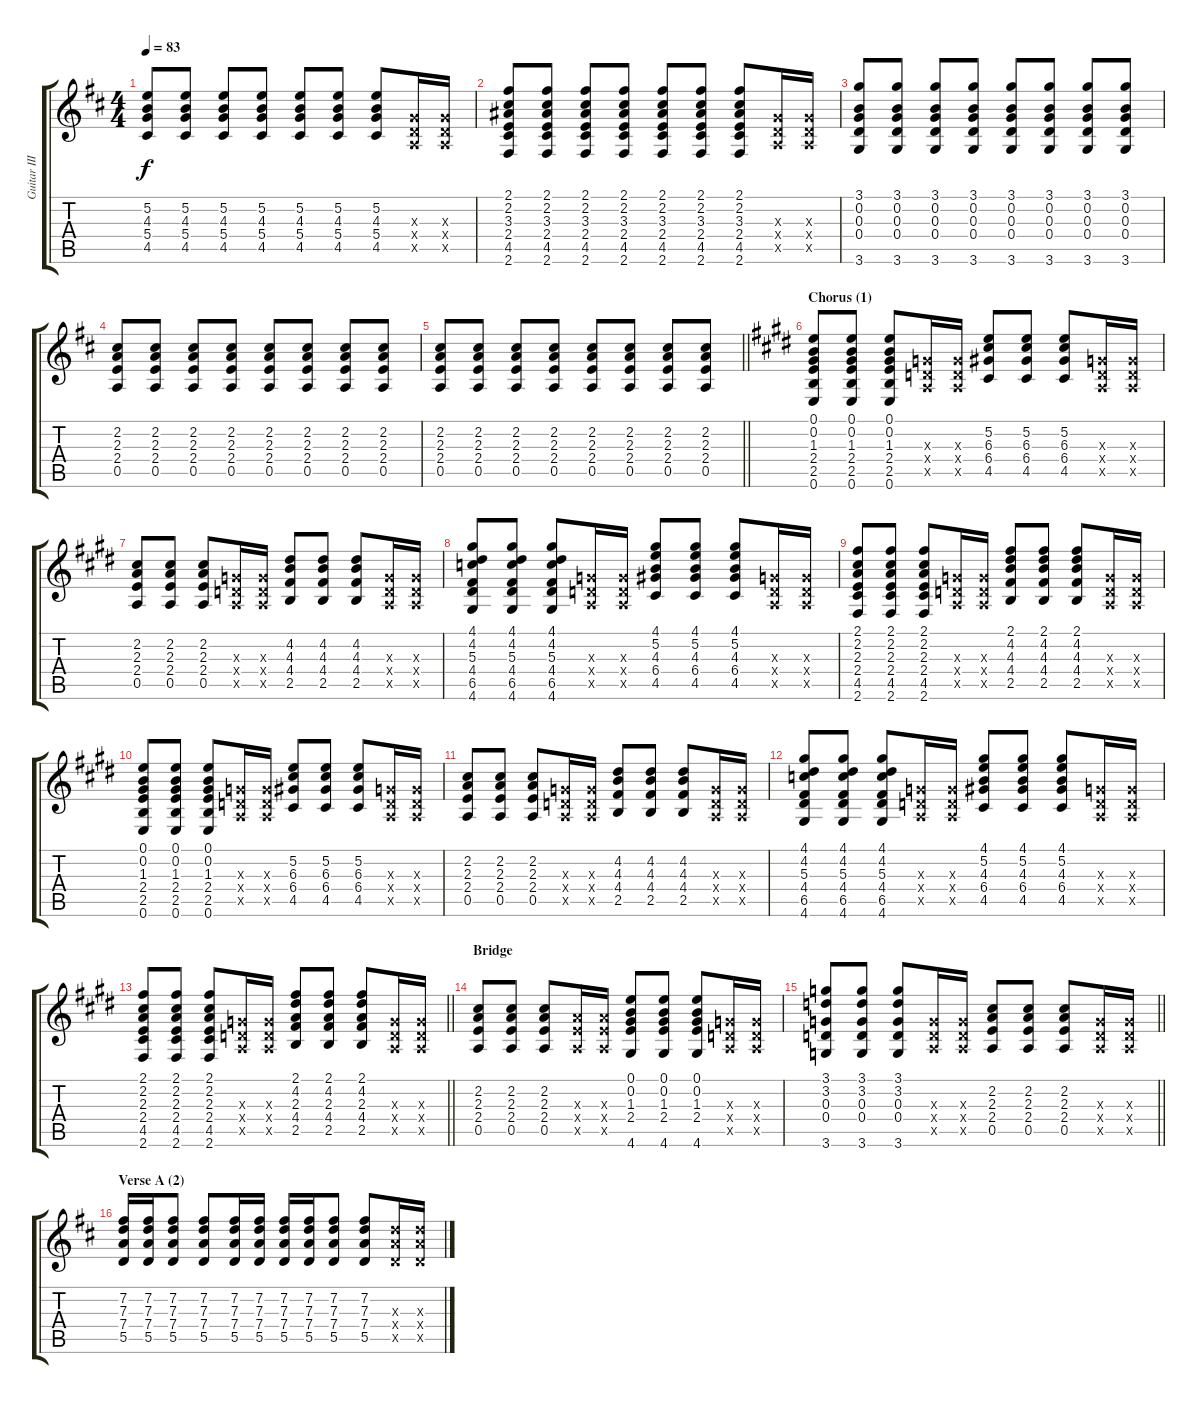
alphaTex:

\track ("Guitar III" "Guitar III") {instrument acousticguitarsteel}
\staff {score tabs}
\tuning (E4 B3 G3 D3 A2 E2) {hide}
\ts (4 4)
\tempo 83
\clef g2
\ks d
(5.2 4.3 5.4 4.5).8{dy f} (5.2 4.3 5.4 4.5).8 (5.2 4.3 5.4 4.5).8 (5.2 4.3 5.4 4.5).8 (5.2 4.3 5.4 4.5).8 (5.2 4.3 5.4 4.5).8 (5.2 4.3 5.4 4.5).8 (0.3{x} 0.4{x} 0.5{x}).16 (0.3{x} 0.4{x} 0.5{x}).16 |
(2.1 2.2 3.3 2.4 4.5 2.6).8 (2.1 2.2 3.3 2.4 4.5 2.6).8 (2.1 2.2 3.3 2.4 4.5 2.6).8 (2.1 2.2 3.3 2.4 4.5 2.6).8 (2.1 2.2 3.3 2.4 4.5 2.6).8 (2.1 2.2 3.3 2.4 4.5 2.6).8 (2.1 2.2 3.3 2.4 4.5 2.6).8 (0.3{x} 0.4{x} 0.5{x}).16 (0.3{x} 0.4{x} 0.5{x}).16 |
(3.1 0.2 0.3 0.4 3.6).8 (3.1 0.2 0.3 0.4 3.6).8 (3.1 0.2 0.3 0.4 3.6).8 (3.1 0.2 0.3 0.4 3.6).8 (3.1 0.2 0.3 0.4 3.6).8 (3.1 0.2 0.3 0.4 3.6).8 (3.1 0.2 0.3 0.4 3.6).8 (3.1 0.2 0.3 0.4 3.6).8 |
(2.2 2.3 2.4 0.5).8 (2.2 2.3 2.4 0.5).8 (2.2 2.3 2.4 0.5).8 (2.2 2.3 2.4 0.5).8 (2.2 2.3 2.4 0.5).8 (2.2 2.3 2.4 0.5).8 (2.2 2.3 2.4 0.5).8 (2.2 2.3 2.4 0.5).8 |
\barLineRight lightlight
(2.2 2.3 2.4 0.5).8 (2.2 2.3 2.4 0.5).8 (2.2 2.3 2.4 0.5).8 (2.2 2.3 2.4 0.5).8 (2.2 2.3 2.4 0.5).8 (2.2 2.3 2.4 0.5).8 (2.2 2.3 2.4 0.5).8 (2.2 2.3 2.4 0.5).8 |
\section ("" "Chorus (1)")
\ks e
(0.1 0.2 1.3 2.4 2.5 0.6).8 (0.1 0.2 1.3 2.4 2.5 0.6).8 (0.1 0.2 1.3 2.4 2.5 0.6).8 (0.3{x} 0.4{x} 0.5{x}).16 (0.3{x} 0.4{x} 0.5{x}).16 (5.2 6.3 6.4 4.5).8 (5.2 6.3 6.4 4.5).8 (5.2 6.3 6.4 4.5).8 (0.3{x} 0.4{x} 0.5{x}).16 (0.3{x} 0.4{x} 0.5{x}).16 |
(2.2 2.3 2.4 0.5).8 (2.2 2.3 2.4 0.5).8 (2.2 2.3 2.4 0.5).8 (0.3{x} 0.4{x} 0.5{x}).16 (0.3{x} 0.4{x} 0.5{x}).16 (4.2 4.3 4.4 2.5).8 (4.2 4.3 4.4 2.5).8 (4.2 4.3 4.4 2.5).8 (0.3{x} 0.4{x} 0.5{x}).16 (0.3{x} 0.4{x} 0.5{x}).16 |
(4.1 4.2 5.3 4.4 6.5 4.6).8 (4.1 4.2 5.3 4.4 6.5 4.6).8 (4.1 4.2 5.3 4.4 6.5 4.6).8 (0.3{x} 0.4{x} 0.5{x}).16 (0.3{x} 0.4{x} 0.5{x}).16 (4.1 5.2 4.3 6.4 4.5).8 (4.1 5.2 4.3 6.4 4.5).8 (4.1 5.2 4.3 6.4 4.5).8 (0.3{x} 0.4{x} 0.5{x}).16 (0.3{x} 0.4{x} 0.5{x}).16 |
(2.1 2.2 2.3 2.4 4.5 2.6).8 (2.1 2.2 2.3 2.4 4.5 2.6).8 (2.1 2.2 2.3 2.4 4.5 2.6).8 (0.3{x} 0.4{x} 0.5{x}).16 (0.3{x} 0.4{x} 0.5{x}).16 (2.1 4.2 4.3 4.4 2.5).8 (2.1 4.2 4.3 4.4 2.5).8 (2.1 4.2 4.3 4.4 2.5).8 (0.3{x} 0.4{x} 0.5{x}).16 (0.3{x} 0.4{x} 0.5{x}).16 |
(0.1 0.2 1.3 2.4 2.5 0.6).8 (0.1 0.2 1.3 2.4 2.5 0.6).8 (0.1 0.2 1.3 2.4 2.5 0.6).8 (0.3{x} 0.4{x} 0.5{x}).16 (0.3{x} 0.4{x} 0.5{x}).16 (5.2 6.3 6.4 4.5).8 (5.2 6.3 6.4 4.5).8 (5.2 6.3 6.4 4.5).8 (0.3{x} 0.4{x} 0.5{x}).16 (0.3{x} 0.4{x} 0.5{x}).16 |
(2.2 2.3 2.4 0.5).8 (2.2 2.3 2.4 0.5).8 (2.2 2.3 2.4 0.5).8 (0.3{x} 0.4{x} 0.5{x}).16 (0.3{x} 0.4{x} 0.5{x}).16 (4.2 4.3 4.4 2.5).8 (4.2 4.3 4.4 2.5).8 (4.2 4.3 4.4 2.5).8 (0.3{x} 0.4{x} 0.5{x}).16 (0.3{x} 0.4{x} 0.5{x}).16 |
(4.1 4.2 5.3 4.4 6.5 4.6).8 (4.1 4.2 5.3 4.4 6.5 4.6).8 (4.1 4.2 5.3 4.4 6.5 4.6).8 (0.3{x} 0.4{x} 0.5{x}).16 (0.3{x} 0.4{x} 0.5{x}).16 (4.1 5.2 4.3 6.4 4.5).8 (4.1 5.2 4.3 6.4 4.5).8 (4.1 5.2 4.3 6.4 4.5).8 (0.3{x} 0.4{x} 0.5{x}).16 (0.3{x} 0.4{x} 0.5{x}).16 |
\barLineRight lightlight
(2.1 2.2 2.3 2.4 4.5 2.6).8 (2.1 2.2 2.3 2.4 4.5 2.6).8 (2.1 2.2 2.3 2.4 4.5 2.6).8 (0.3{x} 0.4{x} 0.5{x}).16 (0.3{x} 0.4{x} 0.5{x}).16 (2.1 4.2 2.3 4.4 2.5).8 (2.1 4.2 2.3 4.4 2.5).8 (2.1 4.2 2.3 4.4 2.5).8 (0.3{x} 0.4{x} 0.5{x}).16 (0.3{x} 0.4{x} 0.5{x}).16 |
\section ("" "Bridge")
(2.2 2.3 2.4 0.5).8 (2.2 2.3 2.4 0.5).8 (2.2 2.3 2.4 0.5).8 (2.3{x} 2.4{x} 0.5{x}).16 (2.3{x} 2.4{x} 0.5{x}).16 (0.1 0.2 1.3 2.4 4.6).8 (0.1 0.2 1.3 2.4 4.6).8 (0.1 0.2 1.3 2.4 4.6).8 (0.3{x} 0.4{x} 0.5{x}).16 (0.3{x} 0.4{x} 0.5{x}).16 |
\barLineRight lightlight
(3.1 3.2 0.3 0.4 3.6).8 (3.1 3.2 0.3 0.4 3.6).8 (3.1 3.2 0.3 0.4 3.6).8 (0.3{x} 0.4{x} 0.5{x}).16 (0.3{x} 0.4{x} 0.5{x}).16 (2.2 2.3 2.4 0.5).8 (2.2 2.3 2.4 0.5).8 (2.2 2.3 2.4 0.5).8 (0.3{x} 0.4{x} 0.5{x}).16 (0.3{x} 0.4{x} 0.5{x}).16 |
\section ("" "Verse A (2)")
\ks d
(7.2 7.3 7.4 5.5).16 (7.2 7.3 7.4 5.5).16 (7.2 7.3 7.4 5.5).8 (7.2 7.3 7.4 5.5).8 (7.2 7.3 7.4 5.5).16 (7.2 7.3 7.4 5.5).16 (7.2 7.3 7.4 5.5).16 (7.2 7.3 7.4 5.5).16 (7.2 7.3 7.4 5.5).8 (7.2 7.3 7.4 5.5).8 (7.3{x} 7.4{x} 5.5{x}).16 (7.3{x} 7.4{x} 5.5{x}).16
